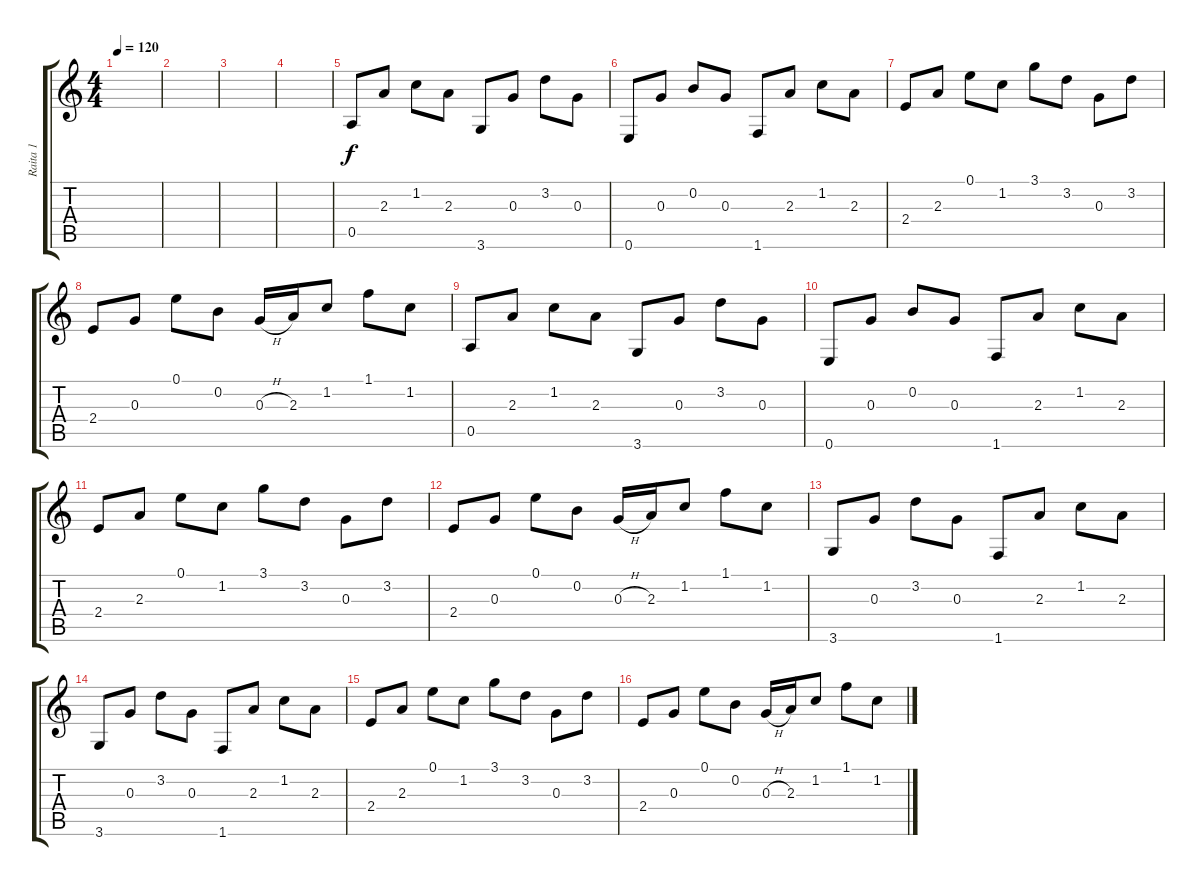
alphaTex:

\track ("Raita 1" "Raita 1") {instrument overdrivenguitar}
\staff {score tabs}
\tuning (E4 B3 G3 D3 A2 E2) {hide}
\ts (4 4)
\tempo 120
\clef g2
\ks c
|
|
|
|
0.5.8 2.3.8 1.2.8 2.3.8 3.6.8 0.3.8 3.2.8 0.3.8 |
0.6.8 0.3.8 0.2.8 0.3.8 1.6.8 2.3.8 1.2.8 2.3.8 |
2.4.8 2.3.8 0.1.8 1.2.8 3.1.8 3.2.8 0.3.8 3.2.8 |
2.4.8 0.3.8 0.1.8 0.2.8 0.3{h}.16 2.3.16 1.2.8 1.1.8 1.2.8 |
0.5.8 2.3.8 1.2.8 2.3.8 3.6.8 0.3.8 3.2.8 0.3.8 |
0.6.8 0.3.8 0.2.8 0.3.8 1.6.8 2.3.8 1.2.8 2.3.8 |
2.4.8 2.3.8 0.1.8 1.2.8 3.1.8 3.2.8 0.3.8 3.2.8 |
2.4.8 0.3.8 0.1.8 0.2.8 0.3{h}.16 2.3.16 1.2.8 1.1.8 1.2.8 |
3.6.8 0.3.8 3.2.8 0.3.8 1.6.8 2.3.8 1.2.8 2.3.8 |
3.6.8 0.3.8 3.2.8 0.3.8 1.6.8 2.3.8 1.2.8 2.3.8 |
2.4.8 2.3.8 0.1.8 1.2.8 3.1.8 3.2.8 0.3.8 3.2.8 |
2.4.8 0.3.8 0.1.8 0.2.8 0.3{h}.16 2.3.16 1.2.8 1.1.8 1.2.8
